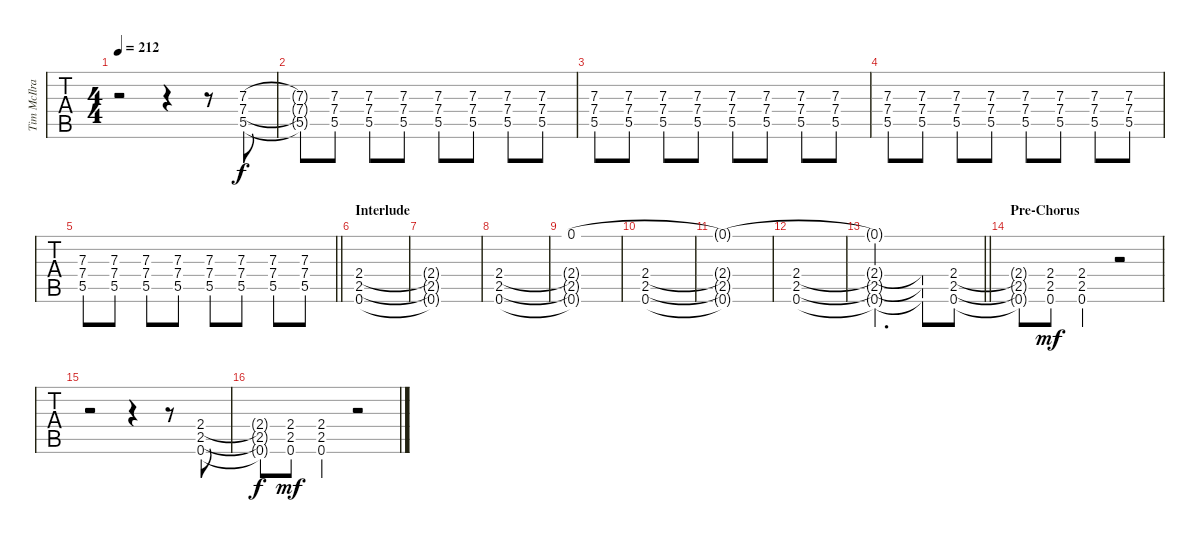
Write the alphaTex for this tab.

\track ("Tim McIlrath - Guitar One" "Tim McIlra") {instrument distortionguitar}
\staff {tabs}
\tuning (Eb4 Bb3 Gb3 Db3 Ab2 Eb2) {hide}
\ts (4 4)
\tempo 212
\clef g2
\ks c
r.2{dy mp} r.4 r.8 (7.3 7.4 5.5).8{dy f} |
(7.3{t} 7.4{t} 5.5{t}).8 (7.3 7.4 5.5).8 (7.3 7.4 5.5).8 (7.3 7.4 5.5).8 (7.3 7.4 5.5).8 (7.3 7.4 5.5).8 (7.3 7.4 5.5).8 (7.3 7.4 5.5).8 |
(7.3 7.4 5.5).8 (7.3 7.4 5.5).8 (7.3 7.4 5.5).8 (7.3 7.4 5.5).8 (7.3 7.4 5.5).8 (7.3 7.4 5.5).8 (7.3 7.4 5.5).8 (7.3 7.4 5.5).8 |
(7.3 7.4 5.5).8 (7.3 7.4 5.5).8 (7.3 7.4 5.5).8 (7.3 7.4 5.5).8 (7.3 7.4 5.5).8 (7.3 7.4 5.5).8 (7.3 7.4 5.5).8 (7.3 7.4 5.5).8 |
\barLineRight lightlight
(7.3 7.4 5.5).8 (7.3 7.4 5.5).8 (7.3 7.4 5.5).8 (7.3 7.4 5.5).8 (7.3 7.4 5.5).8 (7.3 7.4 5.5).8 (7.3 7.4 5.5).8 (7.3 7.4 5.5).8 |
\section ("" "Interlude")
(2.4 2.5 0.6).1{volume 4} |
(2.4{t} 2.5{t} 0.6{t}).1 |
(2.4 2.5 0.6).1{volume 4} |
(0.1 2.4{t} 2.5{t} 0.6{t}).1 |
(2.4 2.5 0.6).1{volume 4} |
(0.1{t} 2.4{t} 2.5{t} 0.6{t}).1 |
(2.4 2.5 0.6).1{volume 16} |
\barLineRight lightlight
(0.1{t} 2.4{t} 2.5{t} 0.6{t}).2{d} (2.4{t} 2.5{t} 0.6{t}).8 (2.4 2.5 0.6).8 |
\section ("" "Pre-Chorus")
(2.4{t} 2.5{t} 0.6{t}).8 (2.4 2.5 0.6).8{dy mf} (2.4 2.5 0.6).4 r.2 |
r.2 r.4 r.8 (2.4 2.5 0.6).8 |
(2.4{t} 2.5{t} 0.6{t}).8{dy f} (2.4 2.5 0.6).8{dy mf} (2.4 2.5 0.6).4 r.2
